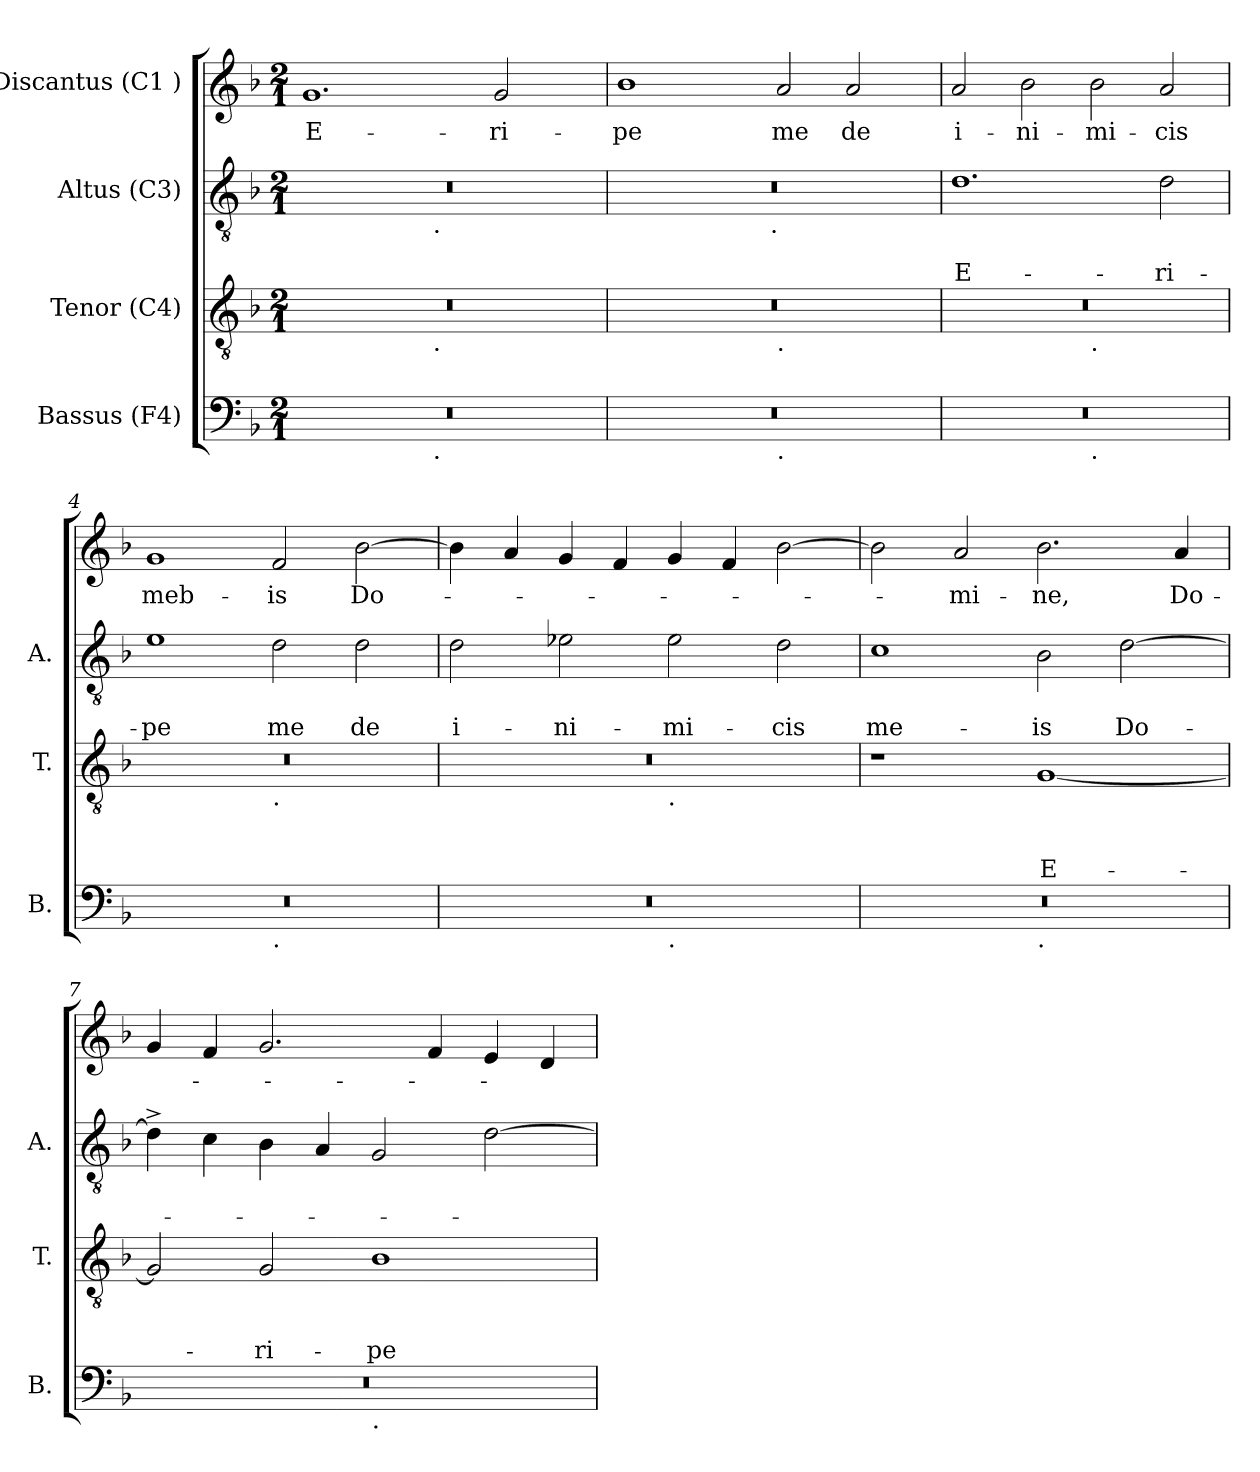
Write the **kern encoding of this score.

**kern	**kern	**text	**text	**text	**kern	**text	**text	**kern	**text
*part4	*part3	*part3	*part3	*part3	*part2	*part2	*part2	*part1	*part1
*staff4	*staff3	*staff3	*staff3	*staff3	*staff2	*staff2	*staff2	*staff1	*staff1
*I"Bassus (F4)	*I"Tenor (C4)	*	*	*	*I"Altus (C3)	*	*	*I"Discantus (C1 )	*
*I'B.	*I'T.	*	*	*	*I'A.	*	*	*	*
*clefF4	*clefGv2	*	*	*	*clefGv2	*	*	*clefG2	*
*k[b-]	*k[b-]	*	*	*	*k[b-]	*	*	*k[b-]	*
*F:	*F:	*	*	*	*F:	*	*	*F:	*
*M2/1	*M2/1	*	*	*	*M2/1	*	*	*M2/1	*
=1	=1	=1	=1	=1	=1	=1	=1	=1	=1
!	!	!	!	!	!	!	!	!	!LO:LY:b
*^	*^	*	*	*	*^	*	*	*	*
0r	1ryy	0r	1ryy	.	.	.	0r	1ryy	.	.	1.g	E-
.	16.ryy	.	16.ryy	.	.	.	.	16.ryy	.	.	.	.
!	!	!	!	!	!	!	!	!LO:TX:b:t=.	!	!	!	!
!	!	!	!LO:TX:b:t=.	!	!	!	!	!	!	!	!	!
!	!LO:TX:b:t=.	!	!	!	!	!	!	!	!	!	!	!
.	2ryy	.	2ryy	.	.	.	.	2ryy	.	.	.	.
!	!	!	!	!	!	!	!	!	!	!	!	!LO:LY:b
.	.	.	.	.	.	.	.	.	.	.	2g/	-ri-
.	4ryy	.	4ryy	.	.	.	.	4ryy	.	.	.	.
.	8ryy	.	8ryy	.	.	.	.	8ryy	.	.	.	.
.	32ryy	.	32ryy	.	.	.	.	32ryy	.	.	.	.
=2	=2	=2	=2	=2	=2	=2	=2	=2	=2	=2	=2	=2
!	!	!	!	!	!	!	!	!	!	!	!	!LO:LY:b
0r	1ryy	0r	1ryy	.	.	.	0r	3%2ryy	.	.	1b-	-pe
.	.	.	.	.	.	.	.	6ryy	.	.	.	.
.	.	.	.	.	.	.	.	12...ryy	.	.	.	.
!	!	!	!	!	!	!	!	!LO:TX:b:t=.	!	!	!	!
.	.	.	.	.	.	.	.	3%2ryy	.	.	.	.
!	!	!	!LO:TX:b:t=.	!	!	!	!	!	!	!	!	!
!	!LO:TX:b:t=.	!	!	!	!	!	!	!	!	!	!	!
!	!	!	!	!	!	!	!	!	!	!	!	!LO:LY:b
.	1ryy	.	1ryy	.	.	.	.	.	.	.	2a/	me
!	!	!	!	!	!	!	!	!	!	!	!	!LO:LY:b
.	.	.	.	.	.	.	.	.	.	.	2a/	de
.	.	.	.	.	.	.	.	3ryy	.	.	.	.
.	.	.	.	.	.	.	.	96ryy	.	.	.	.
=3	=3	=3	=3	=3	=3	=3	=3	=3	=3	=3	=3	=3
!	!	!	!	!	!	!	!	!	!	!LO:LY:b	!	!LO:LY:b
*	*	*	*	*	*	*	*v	*v	*	*	*	*
0r	1ryy	0r	1ryy	.	.	.	1.d	.	E-	2a/	i-
!	!	!	!	!	!	!	!	!	!	!	!LO:LY:b
.	.	.	.	.	.	.	.	.	.	2b-\	-ni-
!	!	!	!LO:TX:b:t=.	!	!	!	!	!	!	!	!
!	!LO:TX:b:t=.	!	!	!	!	!	!	!	!	!	!
!	!	!	!	!	!	!	!	!	!	!	!LO:LY:b
.	1ryy	.	1ryy	.	.	.	.	.	.	2b-\	-mi-
!	!	!	!	!	!	!	!	!	!LO:LY:b	!	!LO:LY:b
.	.	.	.	.	.	.	2d\	.	-ri-	2a/	-cis
=4	=4	=4	=4	=4	=4	=4	=4	=4	=4	=4	=4
!	!	!	!	!	!	!	!	!	!LO:LY:b	!	!LO:LY:b:rj
0r	1ryy	0r	1ryy	.	.	.	1e	.	-pe	1g	meb-
!	!	!	!LO:TX:b:t=.	!	!	!	!	!	!	!	!
!	!LO:TX:b:t=.	!	!	!	!	!	!	!	!	!	!
!	!	!	!	!	!	!	!	!	!LO:LY:b	!	!LO:LY:b
.	1ryy	.	1ryy	.	.	.	2d\	.	me	2f/	-is
!	!	!	!	!	!	!	!	!	!LO:LY:b	!	!LO:LY:b
.	.	.	.	.	.	.	2d\	.	de	[>2b-\	Do-
=5	=5	=5	=5	=5	=5	=5	=5	=5	=5	=5	=5
!	!	!	!	!	!	!	!	!	!LO:LY:b	!	!
0r	1ryy	0r	1ryy	.	.	.	2d\	.	i-	4b-\]	.
.	.	.	.	.	.	.	.	.	.	4a/	.
!	!	!	!	!	!	!	!	!	!LO:LY:b	!	!
.	.	.	.	.	.	.	2e-\	.	-ni-	4g/	.
.	.	.	.	.	.	.	.	.	.	4f/	.
!	!	!	!LO:TX:b:t=.	!	!	!	!	!	!	!	!
!	!LO:TX:b:t=.	!	!	!	!	!	!	!	!	!	!
!	!	!	!	!	!	!	!	!	!LO:LY:b	!	!
.	1ryy	.	1ryy	.	.	.	2e-\	.	-mi-	4g/	.
.	.	.	.	.	.	.	.	.	.	4f/	.
!	!	!	!	!	!	!	!	!	!LO:LY:b	!	!
.	.	.	.	.	.	.	2d\	.	-cis	[<2b-\	.
!!LO:LB:g=z
=6	=6	=6	=6	=6	=6	=6	=6	=6	=6	=6	=6
!	!	!	!	!	!	!	!	!	!LO:LY:b	!	!
*	*	*v	*v	*	*	*	*	*	*	*	*
0r	1ryy	1r	.	.	.	1c	.	me-	2b-\]	.
!	!	!	!	!	!	!	!	!	!	!LO:LY:b
.	.	.	.	.	.	.	.	.	2a/	-mi-
!	!LO:TX:b:t=.	!	!	!	!	!	!	!	!	!
!	!	!	!	!	!LO:LY:b	!	!	!LO:LY:b	!	!LO:LY:b
.	1ryy	[<1G	.	.	E-	2B-\	.	-is	2.b-\	-ne,
!	!	!	!	!	!	!	!	!LO:LY:b	!	!
.	.	.	.	.	.	[>2d\	.	Do-	.	.
!	!	!	!	!	!	!	!	!	!	!LO:LY:b
.	.	.	.	.	.	.	.	.	4a/	Do-
=7	=7	=7	=7	=7	=7	=7	=7	=7	=7	=7
0r	1ryy	2G/]	.	.	.	4d^>\]	.	.	4g/	.
.	.	.	.	.	.	4c\	.	.	4f/	.
!	!	!	!	!	!LO:LY:b	!	!	!	!	!
.	.	2G/	.	.	-ri-	4B-\	.	.	2.g/	.
.	.	.	.	.	.	4A/	.	.	.	.
!	!LO:TX:b:t=.	!	!	!	!	!	!	!	!	!
!	!	!	!	!	!LO:LY:b	!	!	!	!	!
.	1ryy	1B-	.	.	-pe	2G/	.	.	.	.
.	.	.	.	.	.	.	.	.	4f/	.
.	.	.	.	.	.	[>2d\	.	.	4e/	.
.	.	.	.	.	.	.	.	.	4d/	.
*v	*v	*	*	*	*	*	*	*	*	*
=	=	=	=	=	=	=	=	=	=
*-	*-	*-	*-	*-	*-	*-	*-	*-	*-
